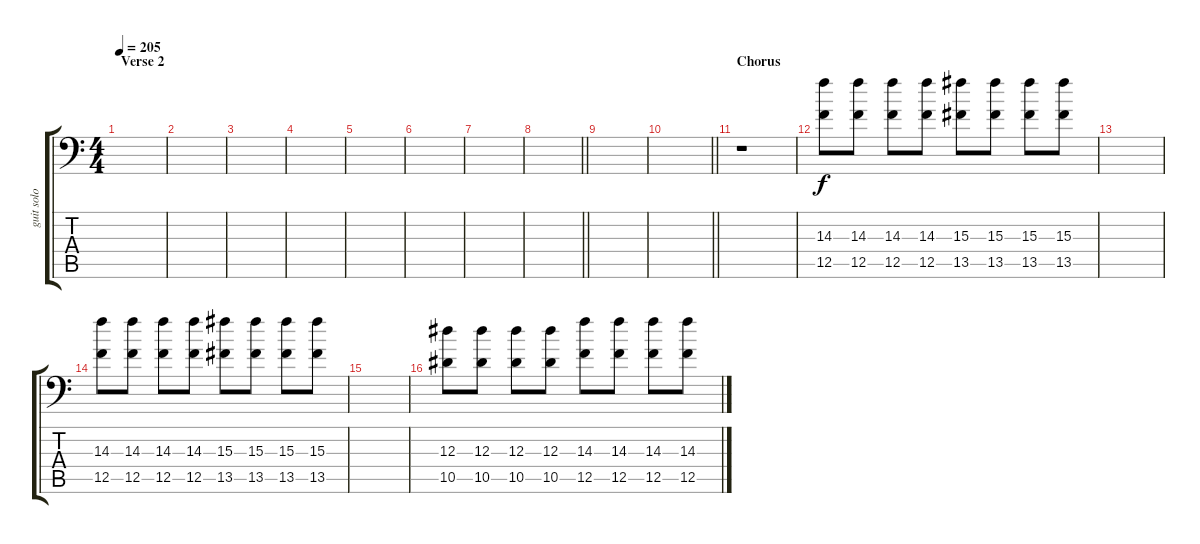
\track ("guit solo" "guit solo") {instrument overdrivenguitar}
\staff {score tabs}
\tuning (C4 G3 Eb3 Bb2 F2 Bb1) {hide}
\ts (4 4)
\section ("" "Verse 2")
\tempo 205
\clef f4
\ks c
|
|
|
|
|
|
|
\barLineRight lightlight
|
|
\barLineRight lightlight
|
\section ("" "Chorus")
r.1 |
(14.3 12.5).8{dy f} (14.3 12.5).8 (14.3 12.5).8 (14.3 12.5).8 (15.3 13.5).8 (15.3 13.5).8 (15.3 13.5).8 (15.3 13.5).8 |
|
(14.3 12.5).8 (14.3 12.5).8 (14.3 12.5).8 (14.3 12.5).8 (15.3 13.5).8 (15.3 13.5).8 (15.3 13.5).8 (15.3 13.5).8 |
|
(12.3 10.5).8 (12.3 10.5).8 (12.3 10.5).8 (12.3 10.5).8 (14.3 12.5).8 (14.3 12.5).8 (14.3 12.5).8 (14.3 12.5).8
